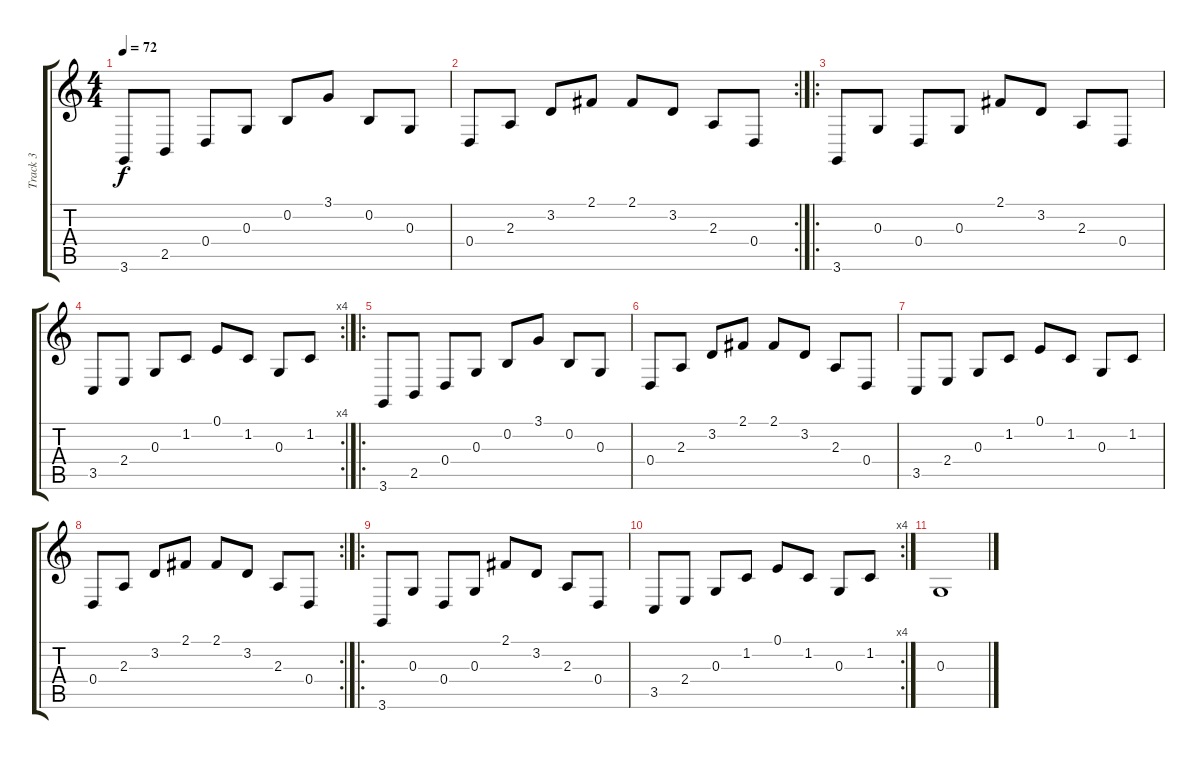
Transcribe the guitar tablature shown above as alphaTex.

\track ("Track 3" "Track 3") {instrument lead1square}
\staff {score tabs}
\tuning (E4 B3 G3 D3 A2 E2) {hide}
\ts (4 4)
\tempo 72
\clef g2
\ks c
3.6.8{dy f} 2.5.8 0.4.8 0.3.8 0.2.8 3.1.8 0.2.8 0.3.8 |
\rc 2
0.4.8 2.3.8 3.2.8 2.1.8 2.1.8 3.2.8 2.3.8 0.4.8 |
\ro
3.6.8 0.3.8 0.4.8 0.3.8 2.1.8 3.2.8 2.3.8 0.4.8 |
\rc 4
3.5.8 2.4.8 0.3.8 1.2.8 0.1.8 1.2.8 0.3.8 1.2.8 |
\ro
3.6.8 2.5.8 0.4.8 0.3.8 0.2.8 3.1.8 0.2.8 0.3.8 |
0.4.8 2.3.8 3.2.8 2.1.8 2.1.8 3.2.8 2.3.8 0.4.8 |
3.5.8 2.4.8 0.3.8 1.2.8 0.1.8 1.2.8 0.3.8 1.2.8 |
\rc 2
0.4.8 2.3.8 3.2.8 2.1.8 2.1.8 3.2.8 2.3.8 0.4.8 |
\ro
3.6.8 0.3.8 0.4.8 0.3.8 2.1.8 3.2.8 2.3.8 0.4.8 |
\rc 4
3.5.8 2.4.8 0.3.8 1.2.8 0.1.8 1.2.8 0.3.8 1.2.8 |
0.3.1
